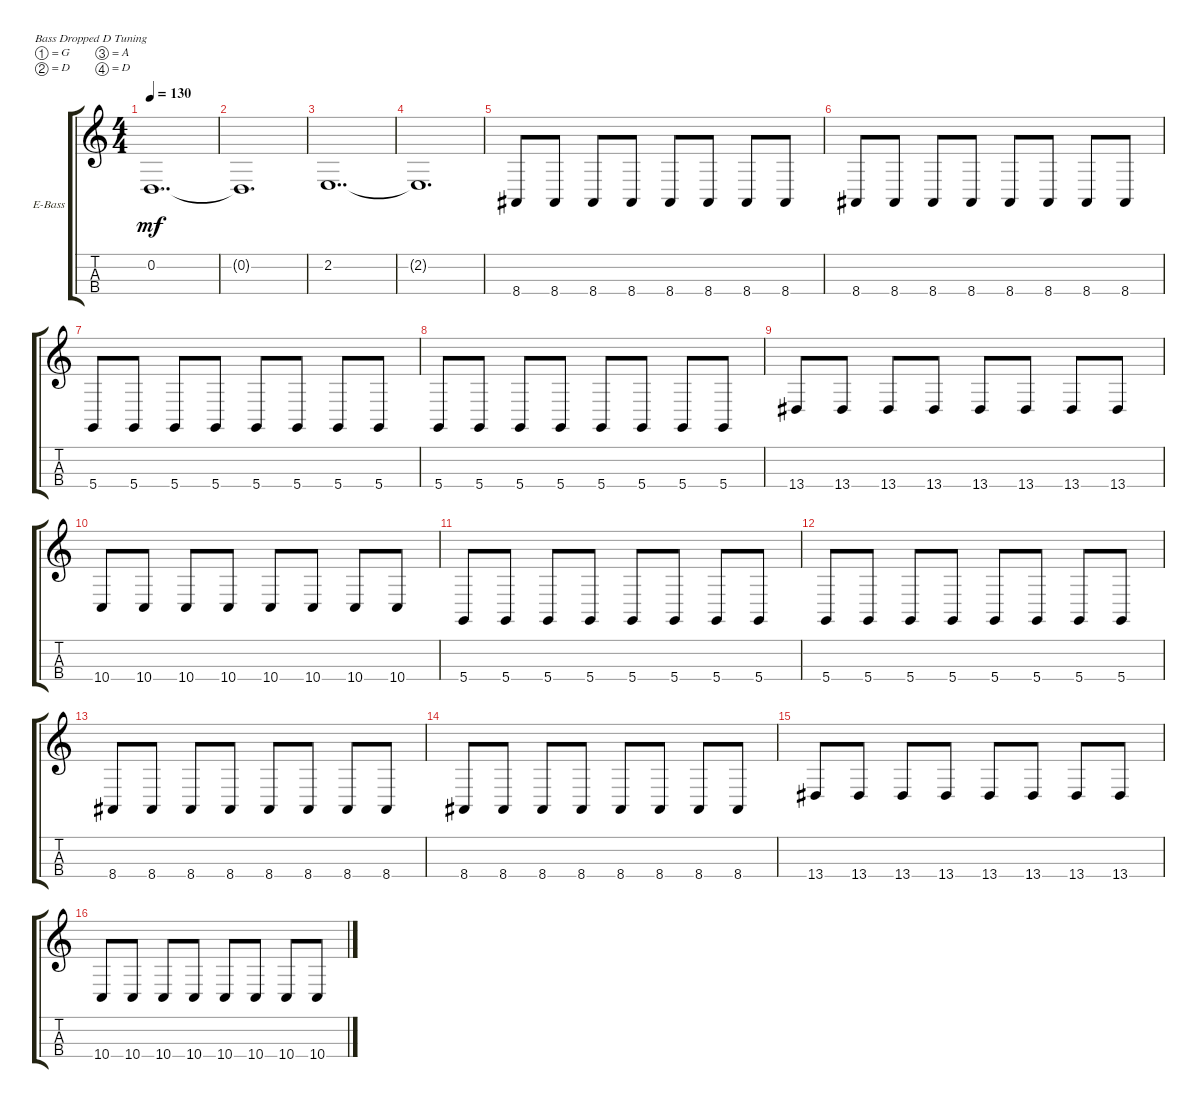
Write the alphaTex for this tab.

\defaultSystemsLayout 4
\bracketExtendMode groupsimilarinstruments
\firstSystemTrackNameOrientation horizontal
\otherSystemsTrackNameOrientation horizontal
\track ("Electric Bass" "E-Bass") {instrument electricbassfinger}
\staff {score tabs}
\tuning (G2 D2 A1 D1)
\ts (4 4)
\tempo 130
\clef g2
\ks c
0.2.1{dd dy mf} |
0.2{t}.1{d} |
2.2.1{dd} |
2.2{t}.1{d} |
8.4.8 8.4.8 8.4.8 8.4.8 8.4.8 8.4.8 8.4.8 8.4.8 |
8.4.8 8.4.8 8.4.8 8.4.8 8.4.8 8.4.8 8.4.8 8.4.8 |
5.4.8 5.4.8 5.4.8 5.4.8 5.4.8 5.4.8 5.4.8 5.4.8 |
5.4.8 5.4.8 5.4.8 5.4.8 5.4.8 5.4.8 5.4.8 5.4.8 |
13.4.8 13.4.8 13.4.8 13.4.8 13.4.8 13.4.8 13.4.8 13.4.8 |
10.4.8 10.4.8 10.4.8 10.4.8 10.4.8 10.4.8 10.4.8 10.4.8 |
5.4.8 5.4.8 5.4.8 5.4.8 5.4.8 5.4.8 5.4.8 5.4.8 |
5.4.8 5.4.8 5.4.8 5.4.8 5.4.8 5.4.8 5.4.8 5.4.8 |
8.4.8 8.4.8 8.4.8 8.4.8 8.4.8 8.4.8 8.4.8 8.4.8 |
8.4.8 8.4.8 8.4.8 8.4.8 8.4.8 8.4.8 8.4.8 8.4.8 |
13.4.8 13.4.8 13.4.8 13.4.8 13.4.8 13.4.8 13.4.8 13.4.8 |
10.4.8 10.4.8 10.4.8 10.4.8 10.4.8 10.4.8 10.4.8 10.4.8
